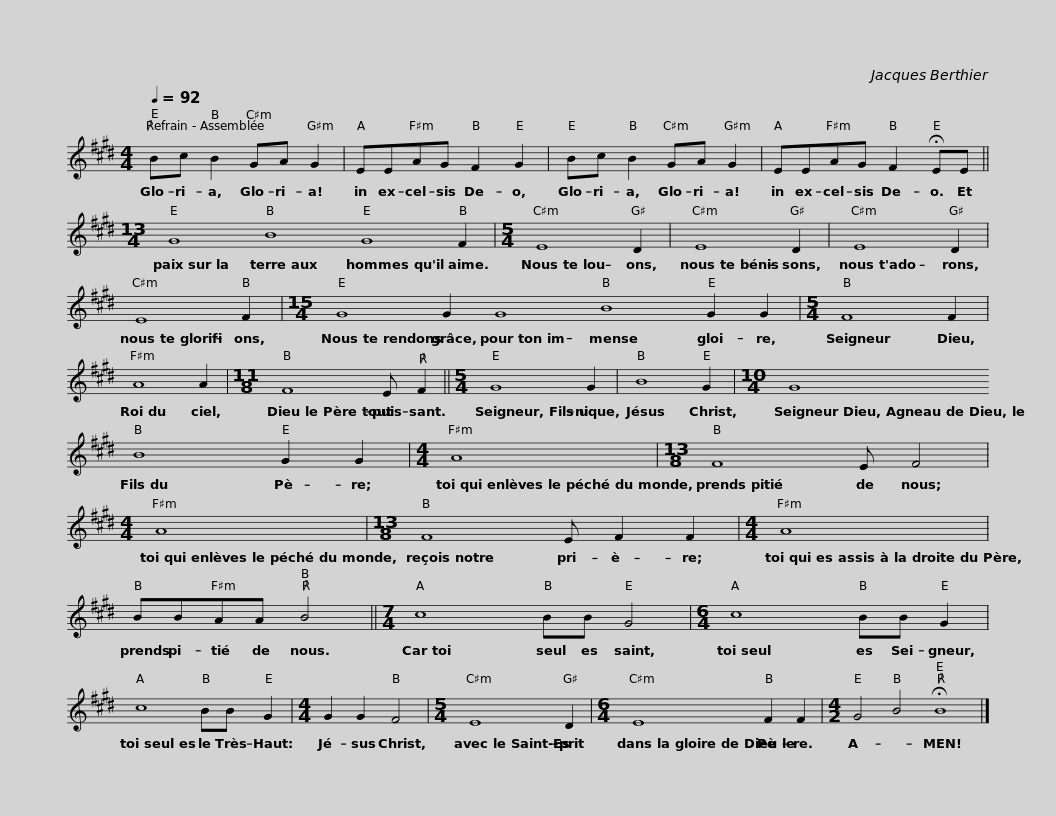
X:1
L:1/8
Q:1/4=92
M:4/4
I:linebreak $
K:E
V:1 treble
V:1
 Bc B2 GA G2 | EEAG F2 G2 | Bc B2 GA G2 | EEAG F2 !fermata!EE ||$[M:13/4] G8 B8 G8 F2 | %5
[M:5/4] E8 D2 | E8 D2 |$ E8 D2 | E8 F2 |$[M:15/4] G8 G2 G8 B8 G2 G2 | %10
[M:5/4] F8 F2 | A8 A2 |$[M:11/8] F8 E F2 ||[M:5/4] G8 G2 | B8 G2 |$ %15
[M:10/4] G8 B8 G2 G2 |[M:4/4] A8 |$[M:13/8] F8 E F4 |[M:4/4] A8 |[M:13/8] F8 E F2 F2 |$ %20
[M:4/4] A8 | BBAA B4 ||[M:7/4] c8 BB G4 |$[M:6/4] c8 BB G2 | c8 BB G2 | %25
[M:4/4] G2 G2 F4 |[M:5/4] E8 D2 |$[M:6/4] E8 F2 F2 |[M:4/2] G4 B4 !fermata!B8 |] %29
